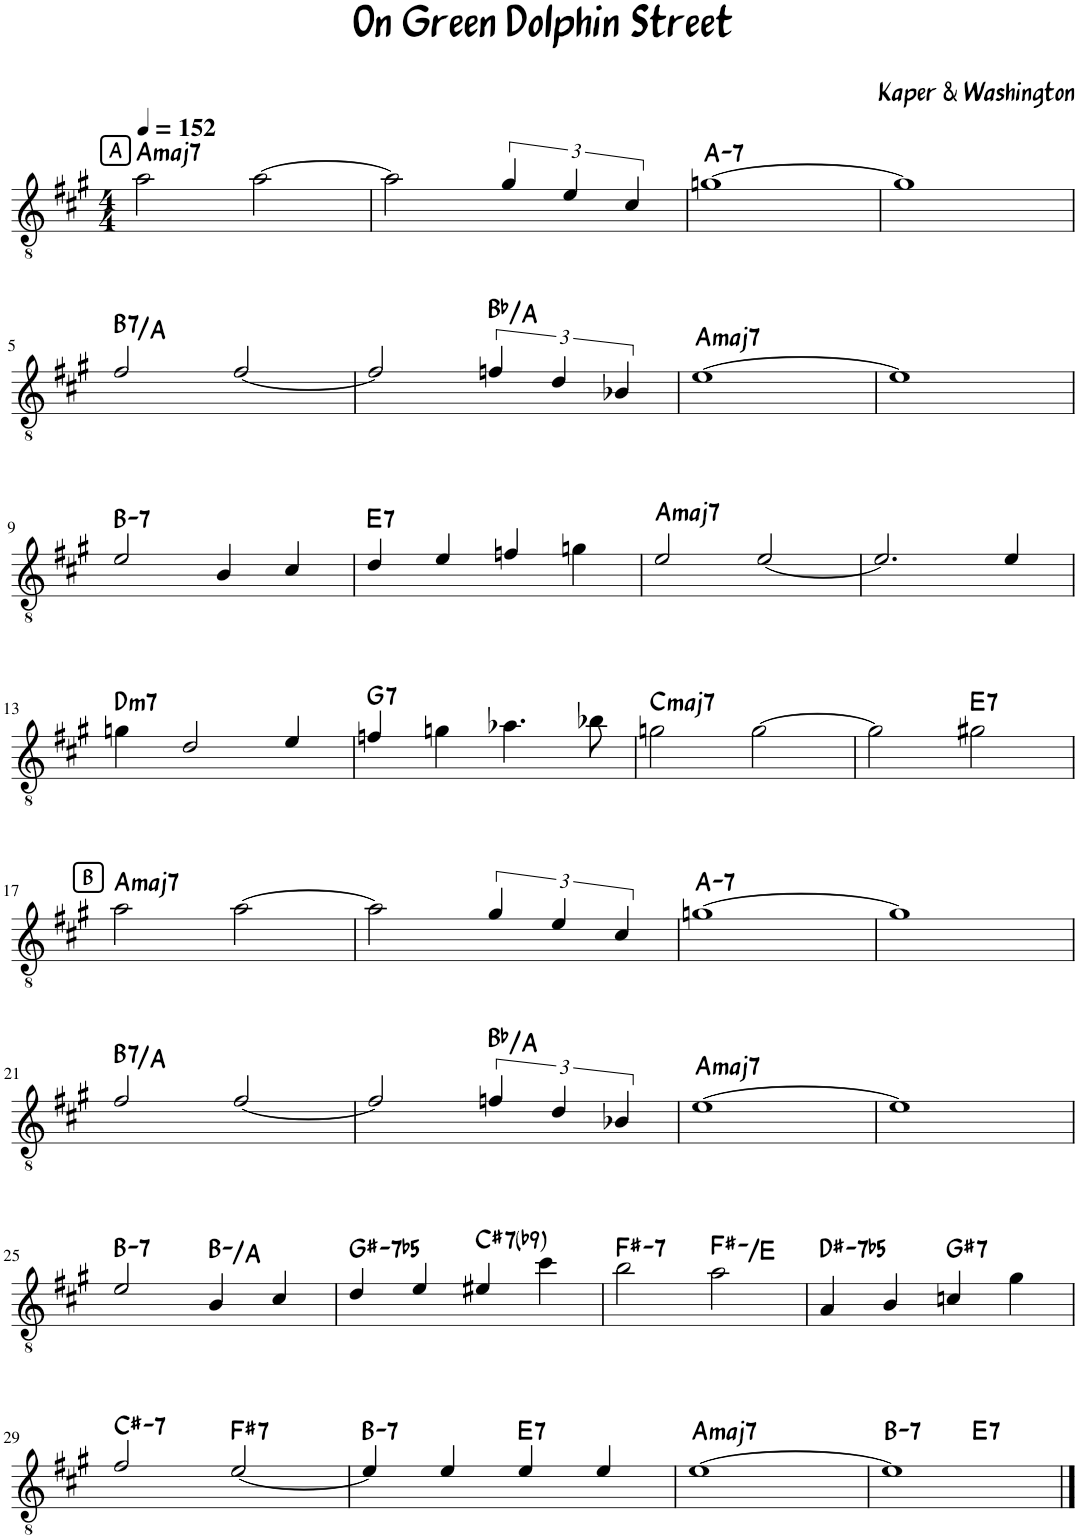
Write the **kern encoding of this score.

**kern	**harte
*part1	*part1
*staff1	*
*I"Classical Guitar	*
*I'Guit.	*
*clefGv2	*
*k[f#c#g#]	*
*M4/4	*
*MM152	*
!!LO:REH:place=s1:a:B:cj:t=A
=1	=1
!	!LO:H:kt=maj7
2a\	A:maj7
[2a\	.
=2	=2
2a\]	.
6g#/	.
6e/	.
6c#/	.
=3	=3
!	!LO:H:kt=7
[1gn	A:min7
=4	=4
1g]	.
!!LO:LB:g=z
=5	=5
!	!LO:H:kt=7
2f#/	B:7/b7
[2f#/	.
=6	=6
2f#/]	.
6fn/	Bb:maj/7
6d/	.
6B-X/	.
=7	=7
!	!LO:H:kt=maj7
[1e	A:maj7
=8	=8
1e]	.
!!LO:LB:g=z
=9	=9
!	!LO:H:kt=7
2e/	B:min7
4B/	.
4c#/	.
=10	=10
!	!LO:H:kt=7
4d/	E:7
4e/	.
4fn/	.
4gn\	.
=11	=11
!	!LO:H:kt=maj7
2e/	A:maj7
[2e/	.
=12	=12
2.e/]	.
4e/	.
!!LO:LB:g=z
=13	=13
!	!LO:H:kt=m7
4gn\	D:min7
2d/	.
4e/	.
=14	=14
!	!LO:H:kt=7
4fn/	G:7
4gn\	.
4.a-X\	.
8b-X\	.
=15	=15
!	!LO:H:kt=maj7
2gn\	C:maj7
[2g\	.
=16	=16
2g\]	.
!	!LO:H:kt=7
2g#X\	E:7
!!LO:LB:g=z
!!LO:REH:place=s1:a:B:cj:t=B
=17	=17
!	!LO:H:kt=maj7
2a\	A:maj7
[2a\	.
=18	=18
2a\]	.
6g#/	.
6e/	.
6c#/	.
=19	=19
!	!LO:H:kt=7
[1gn	A:min7
=20	=20
1g]	.
!!LO:LB:g=z
=21	=21
!	!LO:H:kt=7
2f#/	B:7/b7
[2f#/	.
=22	=22
2f#/]	.
6fn/	Bb:maj/7
6d/	.
6B-X/	.
=23	=23
!	!LO:H:kt=maj7
[1e	A:maj7
=24	=24
1e]	.
!!LO:LB:g=z
=25	=25
!	!LO:H:kt=7
2e/	B:min7
4B/	B:min/b7
4c#/	.
=26	=26
!	!LO:H:kt=-7b5
4d/	G#:hdim7
4e/	.
!	!LO:H:kt=7
4e#X/	C#:7(b9)
4cc#\	.
=27	=27
!	!LO:H:kt=7
2b\	F#:min7
2a\	F#:min/b7
=28	=28
!	!LO:H:kt=-7b5
4A/	D#:hdim7
4B/	.
!	!LO:H:kt=7
4cn/	G#:7
4g#\	.
!!LO:LB:g=z
=29	=29
!	!LO:H:kt=7
2f#/	C#:min7
!	!LO:H:kt=7
[2e/	F#:7
=30	=30
!	!LO:H:kt=7
4e/]	B:min7
4e/	.
!	!LO:H:kt=7
4e/	E:7
4e/	.
=31	=31
!	!LO:H:kt=maj7
[1e	A:maj7
=32	=32
!	!LO:H:kt=7
*^	*
1e]	2ryy	B:min7
!	!	!LO:H:kt=7
.	2ryy	E:7
*v	*v	*
==	==
*-	*-
